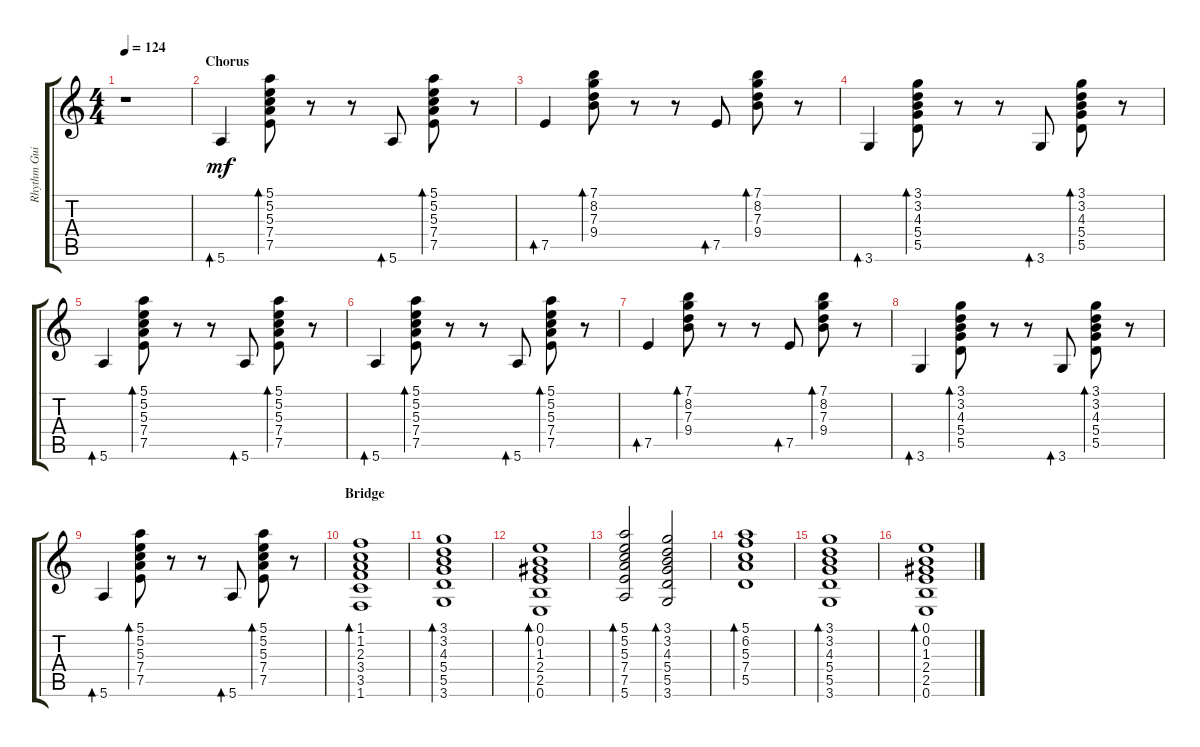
\track ("Rhythm Guitar" "Rhythm Gui") {instrument electricguitarclean}
\staff {score tabs}
\tuning (E4 B3 G3 D3 A2 E2) {hide}
\ts (4 4)
\tempo 124
\clef g2
\ks c
r.1{dy mf} |
\section ("" "Chorus")
5.6.4{bd 30} (5.1 5.2 5.3 7.4 7.5).8{bd 30} r.8 r.8 5.6.8{bd 30} (5.1 5.2 5.3 7.4 7.5).8{bd 30} r.8 |
7.5.4{bd 30} (7.1 8.2 7.3 9.4).8{bd 30} r.8 r.8 7.5.8{bd 30} (7.1 8.2 7.3 9.4).8{bd 30} r.8 |
3.6.4{bd 30} (3.1 3.2 4.3 5.4 5.5).8{bd 30} r.8 r.8 3.6.8{bd 30} (3.1 3.2 4.3 5.4 5.5).8{bd 30} r.8 |
5.6.4{bd 30} (5.1 5.2 5.3 7.4 7.5).8{bd 30} r.8 r.8 5.6.8{bd 30} (5.1 5.2 5.3 7.4 7.5).8{bd 30} r.8 |
5.6.4{bd 30} (5.1 5.2 5.3 7.4 7.5).8{bd 30} r.8 r.8 5.6.8{bd 30} (5.1 5.2 5.3 7.4 7.5).8{bd 30} r.8 |
7.5.4{bd 30} (7.1 8.2 7.3 9.4).8{bd 30} r.8 r.8 7.5.8{bd 30} (7.1 8.2 7.3 9.4).8{bd 30} r.8 |
3.6.4{bd 30} (3.1 3.2 4.3 5.4 5.5).8{bd 30} r.8 r.8 3.6.8{bd 30} (3.1 3.2 4.3 5.4 5.5).8{bd 30} r.8 |
5.6.4{bd 30} (5.1 5.2 5.3 7.4 7.5).8{bd 30} r.8 r.8 5.6.8{bd 30} (5.1 5.2 5.3 7.4 7.5).8{bd 30} r.8 |
\section ("" "Bridge")
(1.1 1.2 2.3 3.4 3.5 1.6).1{bd 30} |
(3.1 3.2 4.3 5.4 5.5 3.6).1{bd 30} |
(0.1 0.2 1.3 2.4 2.5 0.6).1{bd 30} |
(5.1 5.2 5.3 7.4 7.5 5.6).2{bd 30} (3.1 3.2 4.3 5.4 5.5 3.6).2{bd 30} |
(5.1 6.2 5.3 7.4 5.5).1{bd 30} |
(3.1 3.2 4.3 5.4 5.5 3.6).1{bd 30} |
(0.1 0.2 1.3 2.4 2.5 0.6).1{bd 30}
